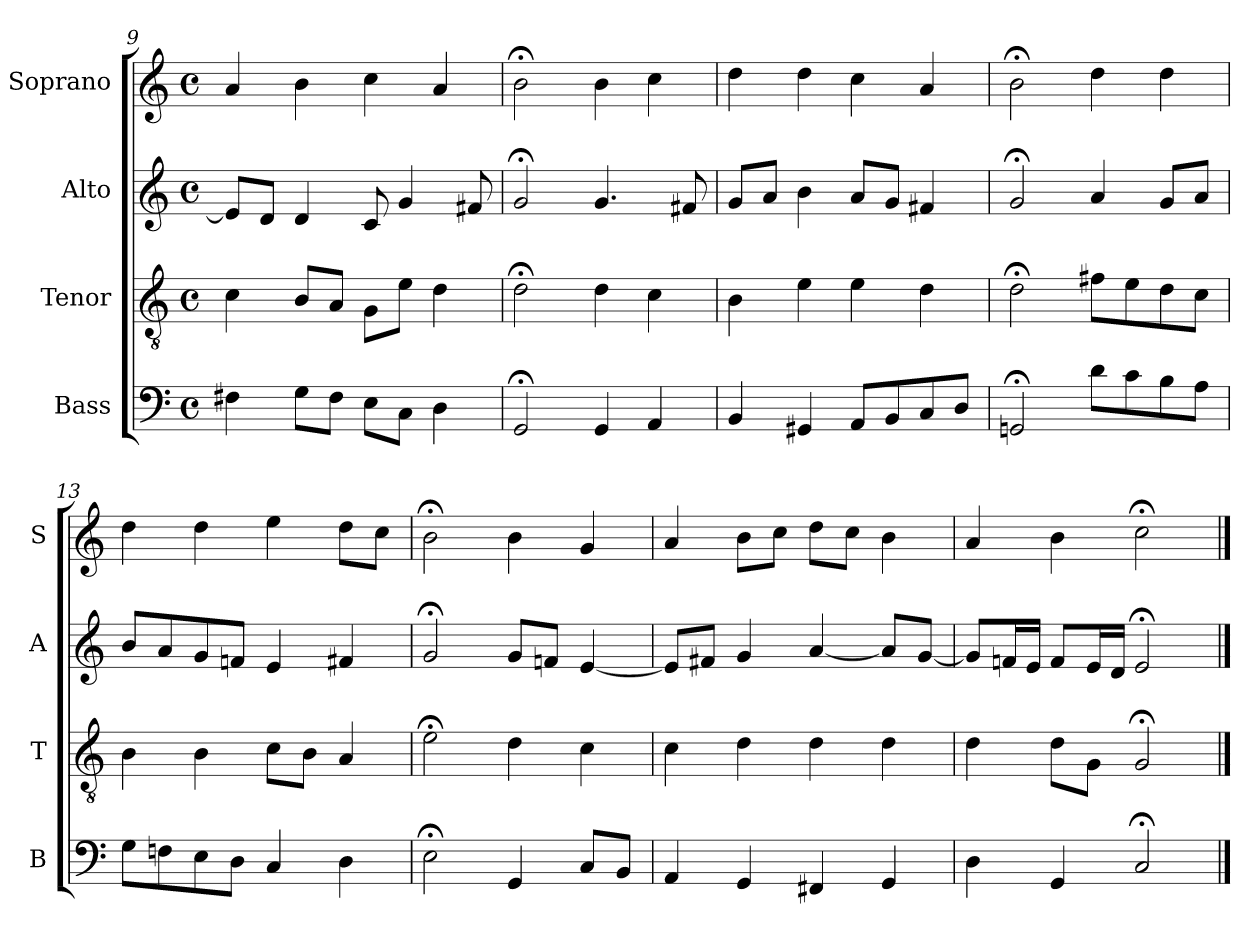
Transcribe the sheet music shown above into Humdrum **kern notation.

**kern	**kern	**kern	**kern
*part4	*part3	*part2	*part1
*staff4	*staff3	*staff2	*staff1
*I"Bass	*I"Tenor	*I"Alto	*I"Soprano
*I'B	*I'T	*I'A	*I'S
*clefF4	*clefGv2	*clefG2	*clefG2
*k[]	*k[]	*k[]	*k[]
*C:	*C:	*C:	*C:
*M4/4	*M4/4	*M4/4	*M4/4
*met(c)	*met(c)	*met(c)	*met(c)
=9	=9	=9	=9
4F#X	4c	8eL]	4a
.	.	8dJ	.
8GL	8BL	4d	4b
8F#J	8AJ	.	.
8EL	8GL	8c	4cc
8CJ	8eJ	4g	.
4D	4d	.	4a
.	.	8f#X	.
=10	=10	=10	=10
2GG;<	2d;<	2g;<	2b;<
4GG	4d	4.g	4b
4AA	4c	.	4cc
.	.	8f#X	.
=11	=11	=11	=11
4BB	4B	8gL	4dd
.	.	8aJ	.
4GG#Xi	4ei	4bi	4ddi
8AAL	4e	8aL	4cc
8BB	.	8gJ	.
8C	4d	4f#X	4a
8DJ	.	.	.
=12	=12	=12	=12
2GGn;<	2d;<	2g;<	2b;<
8dL	8f#XL	4a	4dd
8c	8e	.	.
8B	8d	8gL	4dd
8AJ	8cJ	8aJ	.
=13	=13	=13	=13
8GL	4B	8bL	4dd
8Fn	.	8a	.
8E	4B	8g	4dd
8DJ	.	8fnJ	.
4C	8cL	4e	4ee
.	8BJ	.	.
4D	4A	4f#X	8ddL
.	.	.	8ccJ
=14	=14	=14	=14
2E;<	2e;<	2g;<	2b;<
4GG	4d	8gL	4b
.	.	8fnJ	.
8CL	4c	[4e	4g
8BBJ	.	.	.
=15	=15	=15	=15
4AA	4c	8eL]	4a
.	.	8f#XJ	.
4GG	4d	4g	8bL
.	.	.	8ccJ
4FF#X	4d	[4a	8ddL
.	.	.	8ccJ
4GG	4d	8aL]	4b
.	.	[8gJ	.
=16	=16	=16	=16
4D	4d	8gL]	4a
.	.	16fnL	.
.	.	16eJJ	.
4GG	8dL	8fL	4b
.	8GJ	16eL	.
.	.	16dJJ	.
2C;<	2G;<	2e;<	2cc;<
==	==	==	==
*-	*-	*-	*-
